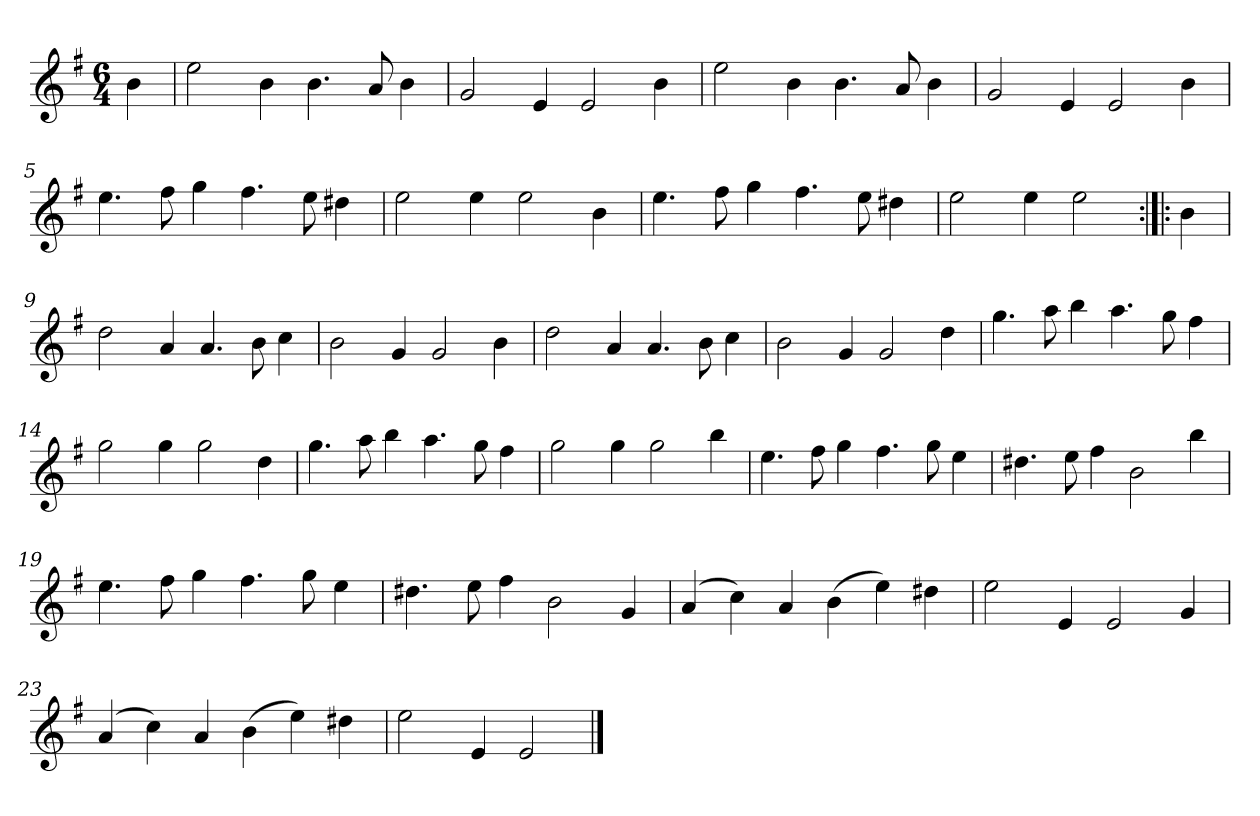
**kern
*part1
*staff1
*clefG2
*k[f#]
*e:
*M6/4
*MM120
=
4b
=1
2ee
4b
4.b
8a
4b
=2
2g
4e
2e
4b
=3
2ee
4b
4.b
8a
4b
=4
2g
4e
2e
4b
=5
4.ee
8ff#
4gg
4.ff#
8ee
4dd#X
=6
2ee
4ee
2ee
4b
=7
4.ee
8ff#
4gg
4.ff#
8ee
4dd#X
=8
2ee
4ee
2ee
=:|!|:
4b
=9
2dd
4a
4.a
8b
4cc
=10
2b
4g
2g
4b
=11
2dd
4a
4.a
8b
4cc
=12
2b
4g
2g
4dd
=13
4.gg
8aa
4bb
4.aa
8gg
4ff#
=14
2gg
4gg
2gg
4dd
=15
4.gg
8aa
4bb
4.aa
8gg
4ff#
=16
2gg
4gg
2gg
4bb
=17
4.ee
8ff#
4gg
4.ff#
8gg
4ee
=18
4.dd#X
8ee
4ff#
2b
4bb
=19
4.ee
8ff#
4gg
4.ff#
8gg
4ee
=20
4.dd#X
8ee
4ff#
2b
4g
=21
(4a
4cc)
4a
(4b
4ee)
4dd#X
=22
2ee
4e
2e
4g
=23
(4a
4cc)
4a
(4b
4ee)
4dd#X
=24
2ee
4e
2e
==
*-
